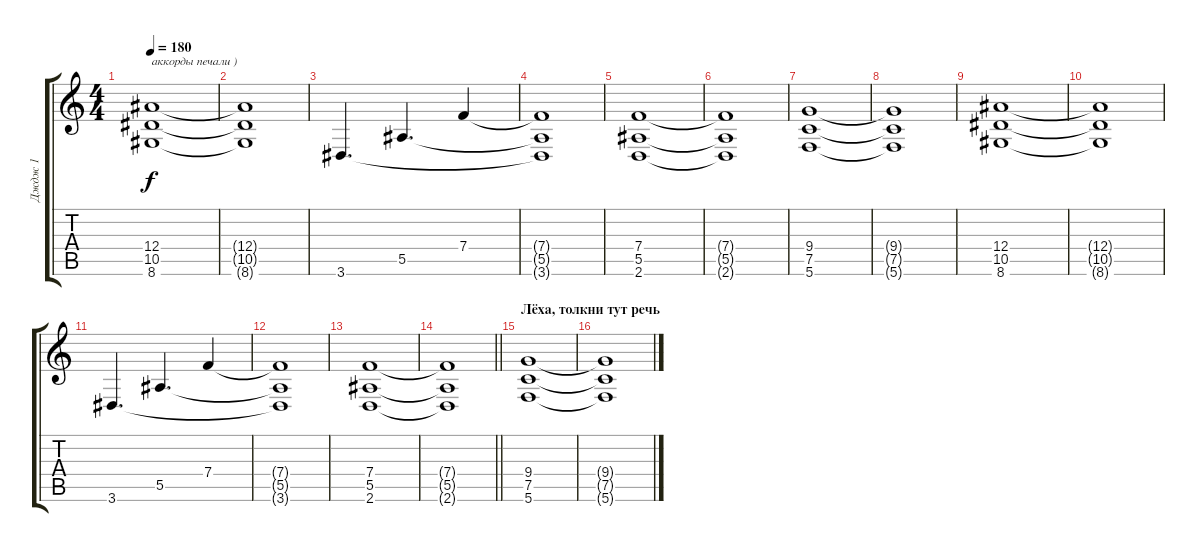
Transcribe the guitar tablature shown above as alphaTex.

\track ("Дждж 1" "Дждж 1") {instrument distortionguitar}
\staff {score tabs}
\tuning (C4 G3 Eb3 Bb2 F2 C2) {hide}
\ts (4 4)
\tempo 180
\clef g2
\ks c
(12.4 10.5 8.6).1{txt "аккорды печали )" dy f} |
(12.4{t} 10.5{t} 8.6{t}).1 |
3.6.4{d} 5.5.4{d} 7.4.4 |
(7.4{t} 5.5{t} 3.6{t}).1 |
(7.4 5.5 2.6).1 |
(7.4{t} 5.5{t} 2.6{t}).1 |
(9.4 7.5 5.6).1 |
(9.4{t} 7.5{t} 5.6{t}).1 |
(12.4 10.5 8.6).1 |
(12.4{t} 10.5{t} 8.6{t}).1 |
3.6.4{d} 5.5.4{d} 7.4.4 |
(7.4{t} 5.5{t} 3.6{t}).1 |
(7.4 5.5 2.6).1 |
\barLineRight lightlight
(7.4{t} 5.5{t} 2.6{t}).1 |
\section ("" "Лёха, толкни тут речь")
(9.4 7.5 5.6).1 |
(9.4{t} 7.5{t} 5.6{t}).1
